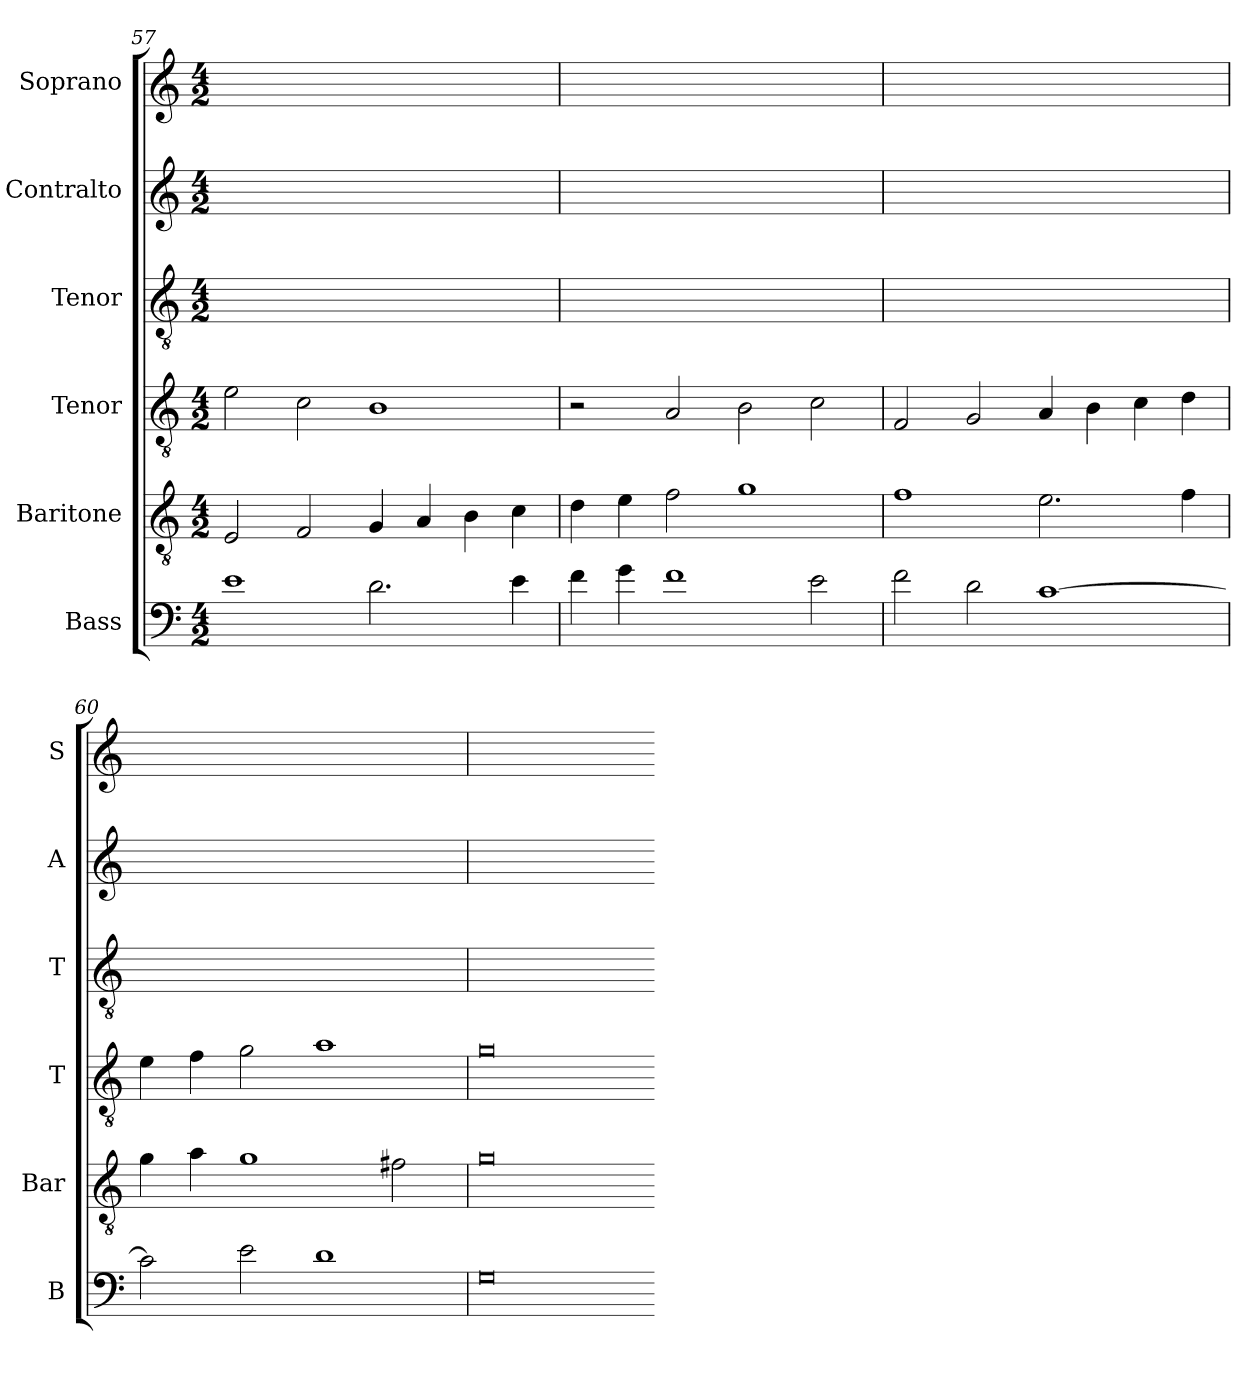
**kern	**kern	**kern	**kern	**kern	**kern
*part6	*part5	*part4	*part3	*part2	*part1
*staff6	*staff5	*staff4	*staff3	*staff2	*staff1
*I"Bass	*I"Baritone	*I"Tenor	*I"Tenor	*I"Contralto	*I"Soprano
*I'B	*I'Bar	*I'T	*I'T	*I'A	*I'S
*clefF4	*clefGv2	*clefGv2	*clefGv2	*clefG2	*clefG2
*k[]	*k[]	*k[]	*k[]	*k[]	*k[]
*G:mix	*G:mix	*G:mix	*G:mix	*G:mix	*G:mix
*M4/2	*M4/2	*M4/2	*M4/2	*M4/2	*M4/2
=57	=57	=57	=57	=57	=57
1e	2E	2e	0ryy	0ryy	0ryy
.	2F	2c	.	.	.
2.d	4G	1B	.	.	.
.	4A	.	.	.	.
.	4B	.	.	.	.
4e	4c	.	.	.	.
=58	=58	=58	=58	=58	=58
4f	4d	2r	0ryy	0ryy	0ryy
4g	4e	.	.	.	.
1f	2f	2A	.	.	.
.	1g	2B	.	.	.
2e	.	2c	.	.	.
=59	=59	=59	=59	=59	=59
2f	1f	2F	0ryy	0ryy	0ryy
2d	.	2G	.	.	.
[1c	2.e	4A	.	.	.
.	.	4B	.	.	.
.	.	4c	.	.	.
.	4f	4d	.	.	.
=60	=60	=60	=60	=60	=60
2c]	4g	4e	0ryy	0ryy	0ryy
.	4a	4f	.	.	.
2e	1g	2g	.	.	.
1d	.	1a	.	.	.
.	2f#X	.	.	.	.
=61	=61	=61	=61	=61	=61
0G	0g	0g	0ryy	0ryy	0ryy
=-	=-	=-	=-	=-	=-
*-	*-	*-	*-	*-	*-
